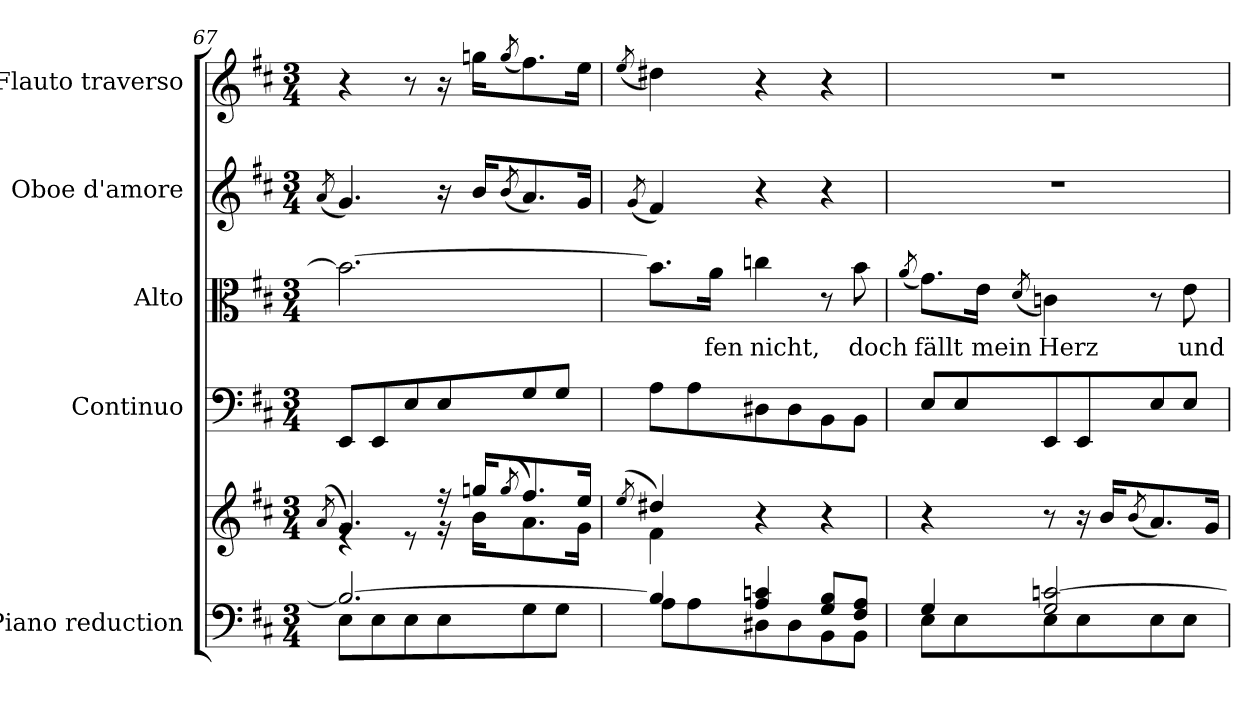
**kern	**kern	**kern	**kern	**text	**kern	**kern
*part5	*part5	*part4	*part3	*part3	*part2	*part1
*staff6	*staff5	*staff4	*staff3	*staff3	*staff2	*staff1
*I"Piano reduction	*	*I"Continuo	*I"Alto	*	*I"Oboe d'amore	*I"Flauto traverso
*I'Pno	*	*	*	*	*I'Ob	*I'Fl
*clefF4	*clefG2	*clefF4	*clefC3	*	*clefG2	*clefG2
*k[f#c#]	*k[f#c#]	*k[f#c#]	*k[f#c#]	*	*k[f#c#]	*k[f#c#]
*M3/4	*M3/4	*M3/4	*M3/4	*	*M3/4	*M3/4
=67	=67	=67	=67	=67	=67	=67
.	(<8qa/	.	.	.	(<8qa/	.
*^	*^	*	*	*	*	*
2.B/_	8E\L	4.g/)	4re	8EE/L	2.b\_	.	4.g/)	4r
.	8E\	.	.	8EE/	.	.	.	.
.	8E\	.	8re	8E/	.	.	.	8r
.	8E\	16r	16rg	8E/	.	.	16r	16r
.	.	16ggn/KL	16b\KL	.	.	.	16b/KL	16ggn\KL
.	.	(<8qgg/	.	.	.	.	(<8qb/	(<8qgg/
.	8G\	8.ff#/)	8.a\	8G/	.	.	8.a/)	8.ff#\)
.	8G\J	.	.	8G/J	.	.	.	.
.	.	16ee/Jk	16g\Jk	.	.	.	16g/Jk	16ee\Jk
!!LO:PB:g=z
=68	=68	=68	=68	=68	=68	=68	=68	=68
.	.	(<8qee/	.	.	.	.	(<8qg/	(<8qee/
4B/]	8A\L	4dd#X/)	4f#\	8A\L	8.b\L]	.	4f#/)	4dd#X\)
.	8A\	.	.	8A\	.	.	.	.
!	!	!	!	!	!	!LO:LY:b	!	!
.	.	.	.	.	16a\Jk	-fen	.	.
!	!	!	!	!	!	!LO:LY:b	!	!
4A/ 4cn/	8D#X\	4r	4ryy	8D#X\	4ccn\	nicht,	4r	4r
.	8D#\	.	.	8D#\	.	.	.	.
8G/ 8B/L	8BB\	4r	4ryy	8BB\	8r	.	4r	4r
!	!	!	!	!	!	!LO:LY:b	!	!
8F#/ 8A/J	8BB\J	.	.	8BB\J	8b\	doch	.	.
*	*	*v	*v	*	*	*	*	*
=69	=69	=69	=69	=69	=69	=69	=69
.	.	.	.	(<8qa/	.	.	.
!	!	!	!	!	!LO:LY:b	!	!
4G/	8E\L	4r	8E/L	8.g\L)	fällt	2.r	2.r
.	8E\	.	8E/	.	.	.	.
!	!	!	!	!	!LO:LY:b	!	!
.	.	.	.	16e\Jk	mein	.	.
.	.	.	.	(<8qd/	.	.	.
!	!	!	!	!	!LO:LY:b	!	!
2G/ [2cn/	8E\	8r	8EE/	4cn\)	Herz	.	.
.	8E\	16r	8EE/	.	.	.	.
.	.	16b/KL	.	.	.	.	.
.	.	(<8qb/	.	.	.	.	.
.	8E\	8.a/)	8E/	8r	.	.	.
!	!	!	!	!	!LO:LY:b	!	!
.	8E\J	.	8E/J	8e\	und	.	.
.	.	16g/Jk	.	.	.	.	.
*v	*v	*	*	*	*	*	*
=	=	=	=	=	=	=
*-	*-	*-	*-	*-	*-	*-
